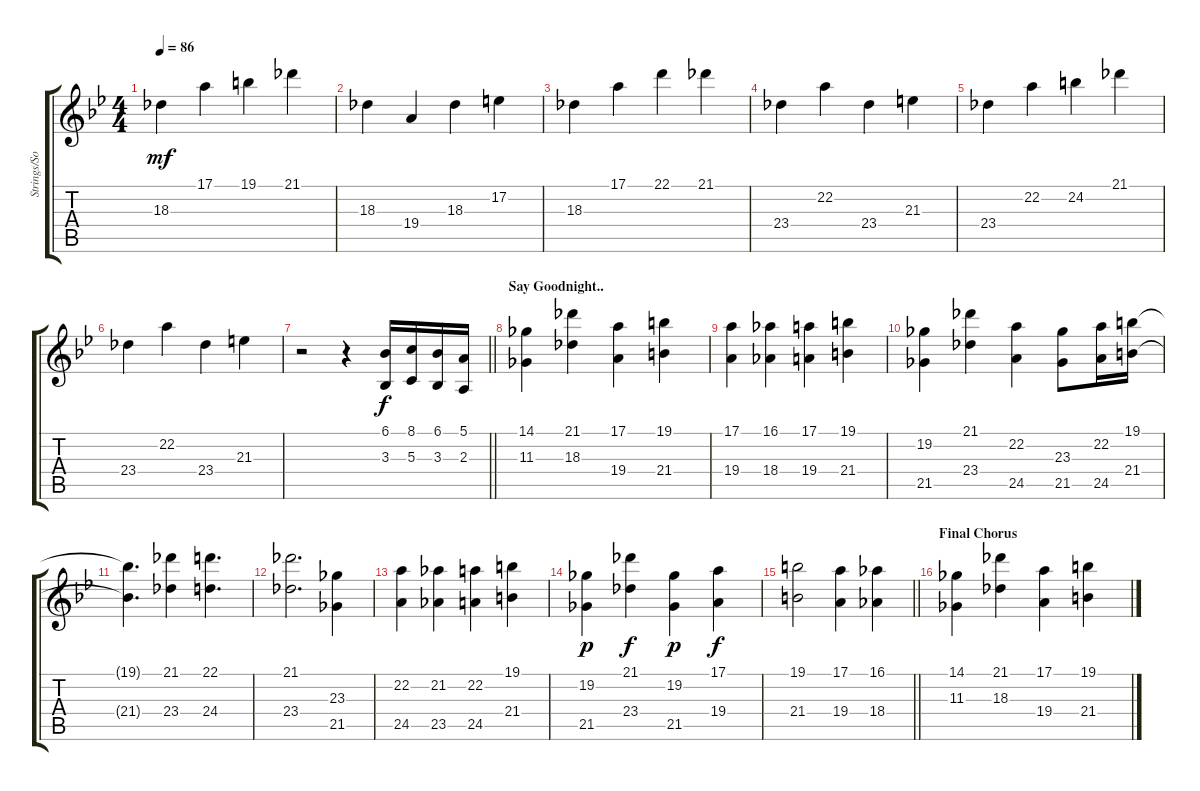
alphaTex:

\track ("Strings/Solo Gtr" "Strings/So") {instrument stringensemble1}
\staff {score tabs}
\tuning (E4 B3 G3 D3 A2 E2) {hide}
\ts (4 4)
\tempo 86
\clef g2
\ks gminor
18.3.4{dy mf} 17.1.4 19.1.4 21.1.4 |
18.3.4 19.4.4 18.3.4 17.2.4 |
18.3.4 17.1.4 22.1.4 21.1.4 |
23.4.4 22.2.4 23.4.4 21.3.4 |
23.4.4 22.2.4 24.2.4 21.1.4 |
23.4.4 22.2.4 23.4.4 21.3.4 |
\barLineRight lightlight
r.2 r.4 (6.1 3.3).16{dy f volume 11} (8.1 5.3).16 (6.1 3.3).16 (5.1 2.3).16 |
\section ("" "Say Goodnight..")
(14.1 11.3).4{volume 7} (21.1 18.3).4 (17.1 19.4).4 (19.1 21.4).4 |
(17.1 19.4).4 (16.1 18.4).4 (17.1 19.4).4 (19.1 21.4).4 |
(19.2 21.5).4 (21.1 23.4).4 (22.2 24.5).4 (23.3 21.5).8 (22.2 24.5).16 (19.1 21.4).16 |
(19.1{t} 21.4{t}).4{d} (21.1 23.4).4 (22.1 24.4).4{d} |
(21.1 23.4).2{d} (23.3 21.5).4 |
(22.2 24.5).4 (21.2 23.5).4 (22.2 24.5).4 (19.1 21.4).4 |
(19.2 21.5).4{dy p} (21.1 23.4).4{dy f} (19.2 21.5).4{dy p} (17.1 19.4).4{dy f} |
\barLineRight lightlight
(19.1 21.4).2 (17.1 19.4).4 (16.1 18.4).4 |
\section ("" "Final Chorus")
(14.1 11.3).4 (21.1 18.3).4 (17.1 19.4).4 (19.1 21.4).4
